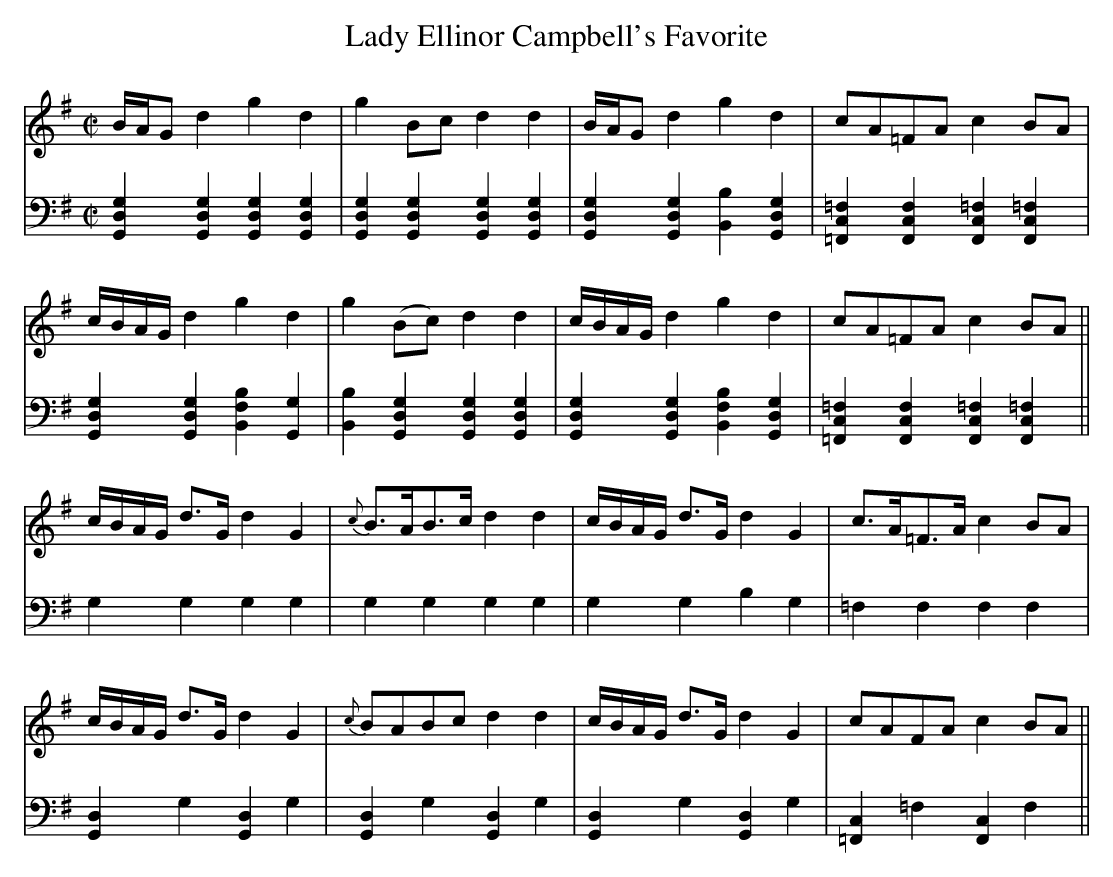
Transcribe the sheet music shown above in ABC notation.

X:1
T:Lady Ellinor Campbell's Favorite
M:C|
L:1/8
K:G
V:1
B/A/G d2g2d2|g2 Bc d2d2|B/A/G d2 g2d2|cA=FA c2 BA|
c/B/A/G/ d2g2d2|g2 (Bc) d2d2|c/B/A/G/ d2g2d2|cA=FA c2 BA||
c/B/A/G/ d>G d2G2|{c}B>AB>c d2d2|c/B/A/G/ d>G d2G2|c>A=F>A c2 BA|
c/B/A/G/ d>G d2G2|{c}BABc d2d2|c/B/A/G/ d>G d2G2|cAFA c2 BA||
V:2 clef = bass
[G,,2D,2G,2][G,,2D,2G,2][G,,2D,2G,2][G,,2D,2G,2]|[G,,2D,2G,2][G,,2D,2G,2][G,,2D,2G,2][G,,2D,2G,2]|[G,,2D,2G,2][G,,2D,2G,2][B,,2B,2][G,,2D,2G,2]|[=F,,2C,2=F,2][F,,2C,2F,2][F,,2C,2=F,2][F,,2C,2=F,2]|
[G,,2D,2G,2][G,,2D,2G,2][B,,2F,2B,2][G,,2G,2]|[B,,2B,2][G,,2D,2G,2][G,,2D,2G,2][G,,2D,2G,2]|[G,,2D,2G,2][G,,2D,2G,2][B,,2F,2B,2][G,,2D,2G,2]|[=F,,2C,2=F,2][F,,2C,2F,2][F,,2C,2=F,2][F,,2C,2=F,2]||
G,2G,2G,2G,2|G,2G,2G,2G,2|G,2G,2B,2G,2|=F,2F,2F,2F,2|
[G,,2D,2]G,2[G,,2D,2]G,2|[G,,2D,2]G,2[G,,2D,2]G,2|[G,,2D,2]G,2[G,,2D,2]G,2|[=F,,2C,2]=F,2[F,,2C,2]F,2||
